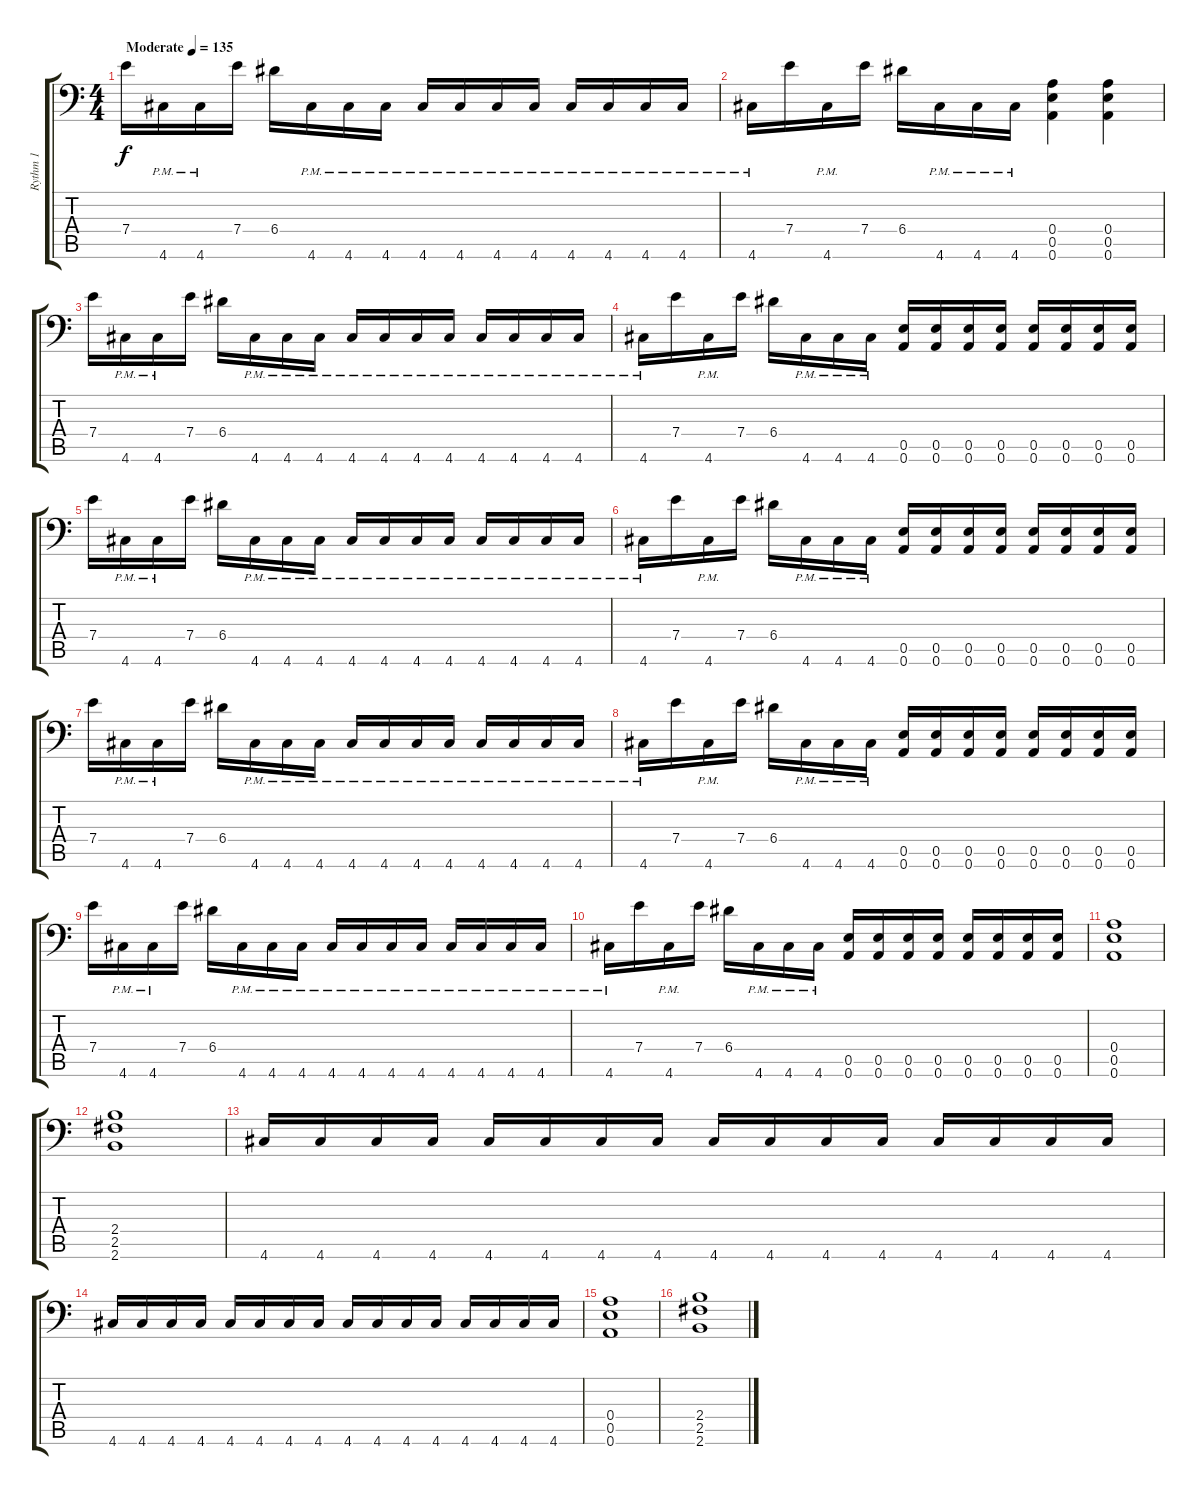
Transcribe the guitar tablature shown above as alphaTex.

\track ("Rythm 1" "Rythm 1") {instrument distortionguitar}
\staff {score tabs}
\tuning (B3 Gb3 D3 A2 E2 A1) {hide}
\ts (4 4)
\tempo (135 "Moderate")
\clef f4
\ks c
7.4.16{dy f instrument distortionguitar} 4.6{pm}.16 4.6{pm}.16 7.4.16 6.4.16 4.6{pm}.16 4.6{pm}.16 4.6{pm}.16 4.6{pm}.16 4.6{pm}.16 4.6{pm}.16 4.6{pm}.16 4.6{pm}.16 4.6{pm}.16 4.6{pm}.16 4.6{pm}.16 |
4.6{pm}.16 7.4.16 4.6{pm}.16 7.4.16 6.4.16 4.6{pm}.16 4.6{pm}.16 4.6{pm}.16 (0.4 0.5 0.6).4 (0.4 0.5 0.6).4 |
7.4.16 4.6{pm}.16 4.6{pm}.16 7.4.16 6.4.16 4.6{pm}.16 4.6{pm}.16 4.6{pm}.16 4.6{pm}.16 4.6{pm}.16 4.6{pm}.16 4.6{pm}.16 4.6{pm}.16 4.6{pm}.16 4.6{pm}.16 4.6{pm}.16 |
4.6{pm}.16 7.4.16 4.6{pm}.16 7.4.16 6.4.16 4.6{pm}.16 4.6{pm}.16 4.6{pm}.16 (0.5 0.6).16 (0.5 0.6).16 (0.5 0.6).16 (0.5 0.6).16 (0.5 0.6).16 (0.5 0.6).16 (0.5 0.6).16 (0.5 0.6).16 |
7.4.16 4.6{pm}.16 4.6{pm}.16 7.4.16 6.4.16 4.6{pm}.16 4.6{pm}.16 4.6{pm}.16 4.6{pm}.16 4.6{pm}.16 4.6{pm}.16 4.6{pm}.16 4.6{pm}.16 4.6{pm}.16 4.6{pm}.16 4.6{pm}.16 |
4.6{pm}.16 7.4.16 4.6{pm}.16 7.4.16 6.4.16 4.6{pm}.16 4.6{pm}.16 4.6{pm}.16 (0.5 0.6).16 (0.5 0.6).16 (0.5 0.6).16 (0.5 0.6).16 (0.5 0.6).16 (0.5 0.6).16 (0.5 0.6).16 (0.5 0.6).16 |
7.4.16 4.6{pm}.16 4.6{pm}.16 7.4.16 6.4.16 4.6{pm}.16 4.6{pm}.16 4.6{pm}.16 4.6{pm}.16 4.6{pm}.16 4.6{pm}.16 4.6{pm}.16 4.6{pm}.16 4.6{pm}.16 4.6{pm}.16 4.6{pm}.16 |
4.6{pm}.16 7.4.16 4.6{pm}.16 7.4.16 6.4.16 4.6{pm}.16 4.6{pm}.16 4.6{pm}.16 (0.5 0.6).16 (0.5 0.6).16 (0.5 0.6).16 (0.5 0.6).16 (0.5 0.6).16 (0.5 0.6).16 (0.5 0.6).16 (0.5 0.6).16 |
7.4.16 4.6{pm}.16 4.6{pm}.16 7.4.16 6.4.16 4.6{pm}.16 4.6{pm}.16 4.6{pm}.16 4.6{pm}.16 4.6{pm}.16 4.6{pm}.16 4.6{pm}.16 4.6{pm}.16 4.6{pm}.16 4.6{pm}.16 4.6{pm}.16 |
4.6{pm}.16 7.4.16 4.6{pm}.16 7.4.16 6.4.16 4.6{pm}.16 4.6{pm}.16 4.6{pm}.16 (0.5 0.6).16 (0.5 0.6).16 (0.5 0.6).16 (0.5 0.6).16 (0.5 0.6).16 (0.5 0.6).16 (0.5 0.6).16 (0.5 0.6).16 |
(0.4 0.5 0.6).1 |
(2.4 2.5 2.6).1 |
4.6.16 4.6.16 4.6.16 4.6.16 4.6.16 4.6.16 4.6.16 4.6.16 4.6.16 4.6.16 4.6.16 4.6.16 4.6.16 4.6.16 4.6.16 4.6.16 |
4.6.16 4.6.16 4.6.16 4.6.16 4.6.16 4.6.16 4.6.16 4.6.16 4.6.16 4.6.16 4.6.16 4.6.16 4.6.16 4.6.16 4.6.16 4.6.16 |
(0.4 0.5 0.6).1 |
(2.4 2.5 2.6).1
